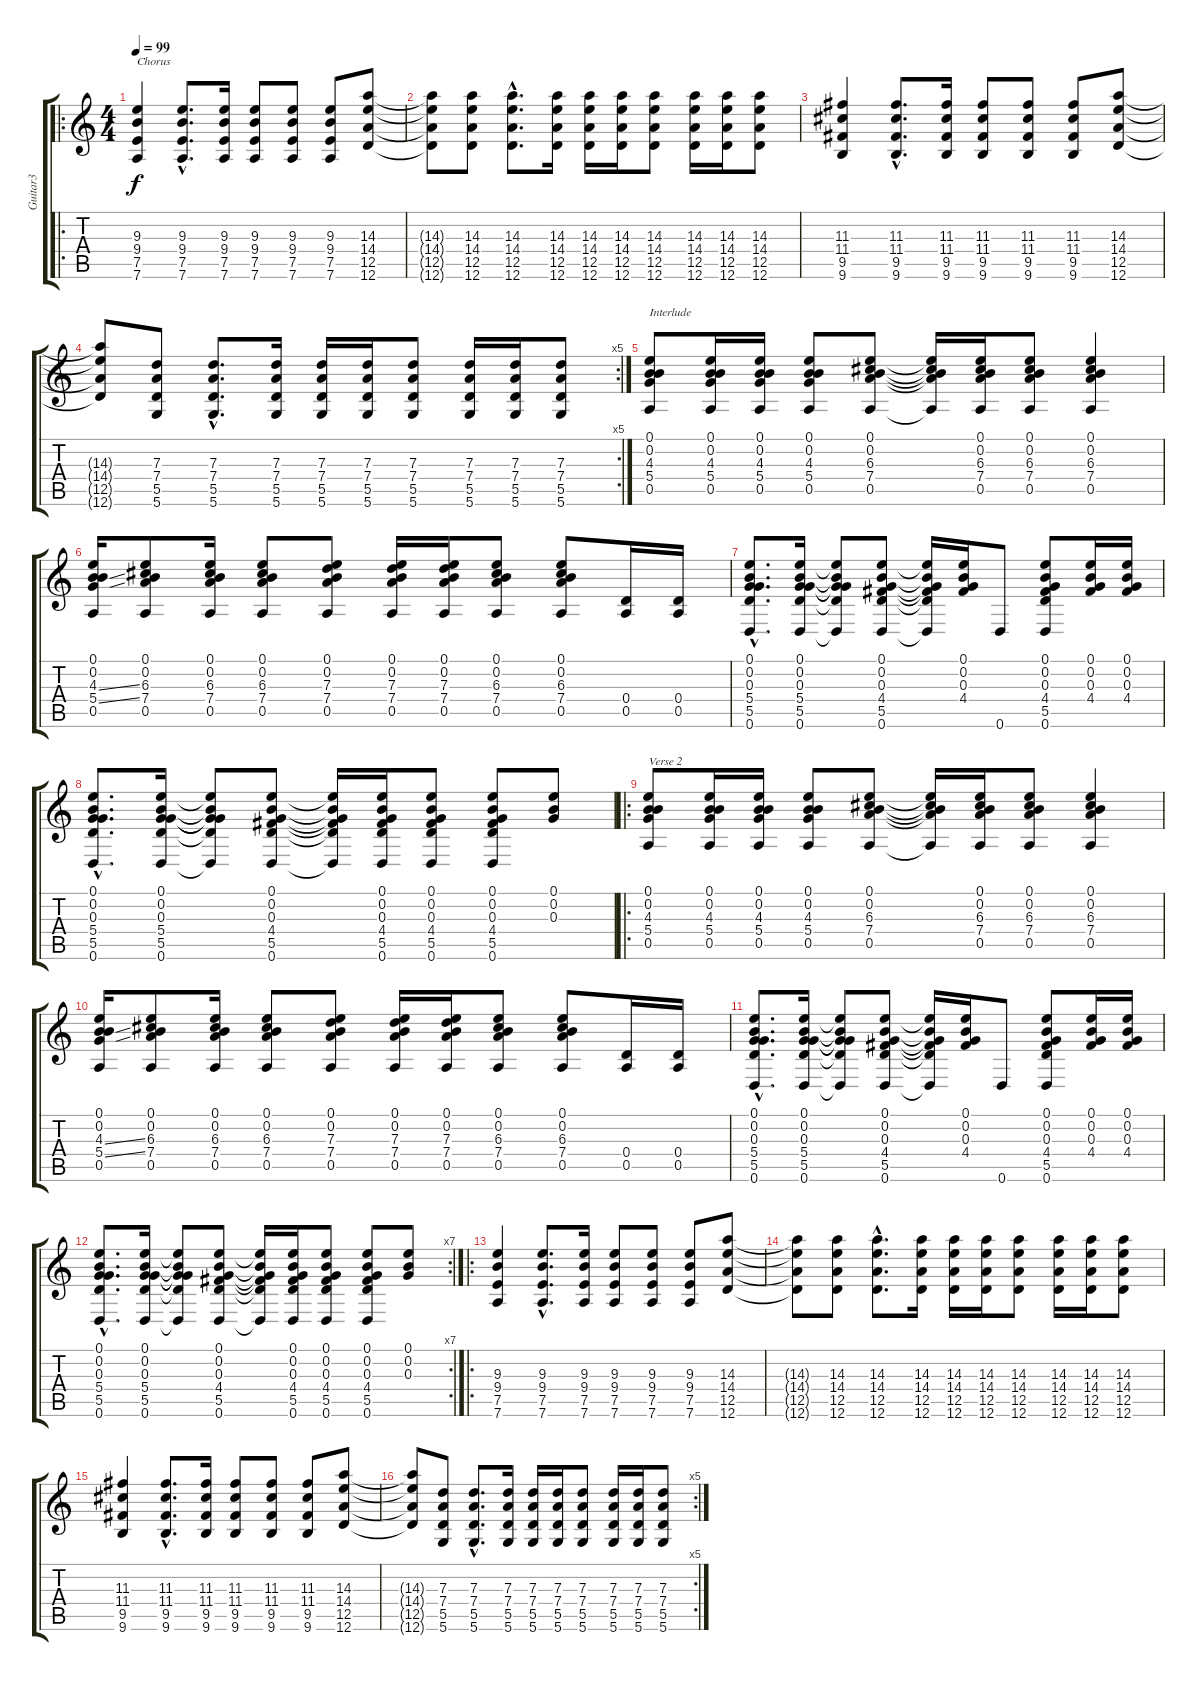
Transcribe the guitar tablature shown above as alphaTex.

\track ("Guitar3" "Guitar3") {instrument acousticguitarsteel}
\staff {score tabs}
\tuning (E4 B3 G3 D3 A2 D2) {hide}
\ro
\ts (4 4)
\tempo 99
\clef g2
\ks c
(9.3 9.4 7.5 7.6).4{txt "Chorus" dy f} (9.3{hac} 9.4{hac} 7.5{hac} 7.6{hac}).8{d} (9.3 9.4 7.5 7.6).16 (9.3 9.4 7.5 7.6).8 (9.3 9.4 7.5 7.6).8 (9.3 9.4 7.5 7.6).8 (14.3 14.4 12.5 12.6).8 |
(14.3{t} 14.4{t} 12.5{t} 12.6{t}).8 (14.3 14.4 12.5 12.6).8 (14.3{hac} 14.4{hac} 12.5{hac} 12.6{hac}).8{d} (14.3 14.4 12.5 12.6).16 (14.3 14.4 12.5 12.6).16 (14.3 14.4 12.5 12.6).16 (14.3 14.4 12.5 12.6).8 (14.3 14.4 12.5 12.6).16 (14.3 14.4 12.5 12.6).16 (14.3 14.4 12.5 12.6).8 |
(11.3 11.4 9.5 9.6).4 (11.3{hac} 11.4{hac} 9.5{hac} 9.6{hac}).8{d} (11.3 11.4 9.5 9.6).16 (11.3 11.4 9.5 9.6).8 (11.3 11.4 9.5 9.6).8 (11.3 11.4 9.5 9.6).8 (14.3 14.4 12.5 12.6).8 |
\rc 5
(14.3{t} 14.4{t} 12.5{t} 12.6{t}).8 (7.3 7.4 5.5 5.6).8 (7.3{hac} 7.4{hac} 5.5{hac} 5.6{hac}).8{d} (7.3 7.4 5.5 5.6).16 (7.3 7.4 5.5 5.6).16 (7.3 7.4 5.5 5.6).16 (7.3 7.4 5.5 5.6).8 (7.3 7.4 5.5 5.6).16 (7.3 7.4 5.5 5.6).16 (7.3 7.4 5.5 5.6).8 |
(0.1 0.2 4.3 5.4 0.5).8{txt "Interlude"} (0.1 0.2 4.3 5.4 0.5).16 (0.1 0.2 4.3 5.4 0.5).16 (0.1 0.2 4.3 5.4 0.5).8 (0.1 0.2 6.3 7.4 0.5).8 (0.1{t} 0.2{t} 6.3{t} 7.4{t} 0.5{t}).16 (0.1 0.2 6.3 7.4 0.5).16 (0.1 0.2 6.3 7.4 0.5).8 (0.1 0.2 6.3 7.4 0.5).4 |
(0.1 0.2 4.3{ss} 5.4{ss} 0.5).16 (0.1 0.2 6.3 7.4 0.5).8 (0.1 0.2 6.3 7.4 0.5).16 (0.1 0.2 6.3 7.4 0.5).8 (0.1 0.2 7.3 7.4 0.5).8 (0.1 0.2 7.3 7.4 0.5).16 (0.1 0.2 7.3 7.4 0.5).16 (0.1 0.2 6.3 7.4 0.5).8 (0.1 0.2 6.3 7.4 0.5).8 (0.4 0.5).16 (0.4 0.5).16 |
(0.1{hac} 0.2{hac} 0.3{hac} 5.4{hac} 5.5{hac} 0.6{hac}).8{d} (0.1 0.2 0.3 5.4 5.5 0.6).16 (0.1{t} 0.2{t} 0.3{t} 5.4{t} 5.5{t} 0.6{t}).8 (0.1 0.2 0.3 4.4 5.5 0.6).8 (0.1{t} 0.2{t} 0.3{t} 4.4{t} 5.5{t} 0.6{t}).16 (0.1 0.2 0.3 4.4).16 0.6.8 (0.1 0.2 0.3 4.4 5.5 0.6).8 (0.1 0.2 0.3 4.4).16 (0.1 0.2 0.3 4.4).16 |
(0.1{hac} 0.2{hac} 0.3{hac} 5.4{hac} 5.5{hac} 0.6{hac}).8{d} (0.1 0.2 0.3 5.4 5.5 0.6).16 (0.1{t} 0.2{t} 0.3{t} 5.4{t} 5.5{t} 0.6{t}).8 (0.1 0.2 0.3 4.4 5.5 0.6).8 (0.1{t} 0.2{t} 0.3{t} 4.4{t} 5.5{t} 0.6{t}).16 (0.1 0.2 0.3 4.4 5.5 0.6).16 (0.1 0.2 0.3 4.4 5.5 0.6).8 (0.1 0.2 0.3 4.4 5.5 0.6).8 (0.1 0.2 0.3).8 |
\ro
(0.1 0.2 4.3 5.4 0.5).8{txt "Verse 2"} (0.1 0.2 4.3 5.4 0.5).16 (0.1 0.2 4.3 5.4 0.5).16 (0.1 0.2 4.3 5.4 0.5).8 (0.1 0.2 6.3 7.4 0.5).8 (0.1{t} 0.2{t} 6.3{t} 7.4{t} 0.5{t}).16 (0.1 0.2 6.3 7.4 0.5).16 (0.1 0.2 6.3 7.4 0.5).8 (0.1 0.2 6.3 7.4 0.5).4 |
(0.1 0.2 4.3{ss} 5.4{ss} 0.5).16 (0.1 0.2 6.3 7.4 0.5).8 (0.1 0.2 6.3 7.4 0.5).16 (0.1 0.2 6.3 7.4 0.5).8 (0.1 0.2 7.3 7.4 0.5).8 (0.1 0.2 7.3 7.4 0.5).16 (0.1 0.2 7.3 7.4 0.5).16 (0.1 0.2 6.3 7.4 0.5).8 (0.1 0.2 6.3 7.4 0.5).8 (0.4 0.5).16 (0.4 0.5).16 |
(0.1{hac} 0.2{hac} 0.3{hac} 5.4{hac} 5.5{hac} 0.6{hac}).8{d} (0.1 0.2 0.3 5.4 5.5 0.6).16 (0.1{t} 0.2{t} 0.3{t} 5.4{t} 5.5{t} 0.6{t}).8 (0.1 0.2 0.3 4.4 5.5 0.6).8 (0.1{t} 0.2{t} 0.3{t} 4.4{t} 5.5{t} 0.6{t}).16 (0.1 0.2 0.3 4.4).16 0.6.8 (0.1 0.2 0.3 4.4 5.5 0.6).8 (0.1 0.2 0.3 4.4).16 (0.1 0.2 0.3 4.4).16 |
\rc 7
(0.1{hac} 0.2{hac} 0.3{hac} 5.4{hac} 5.5{hac} 0.6{hac}).8{d} (0.1 0.2 0.3 5.4 5.5 0.6).16 (0.1{t} 0.2{t} 0.3{t} 5.4{t} 5.5{t} 0.6{t}).8 (0.1 0.2 0.3 4.4 5.5 0.6).8 (0.1{t} 0.2{t} 0.3{t} 4.4{t} 5.5{t} 0.6{t}).16 (0.1 0.2 0.3 4.4 5.5 0.6).16 (0.1 0.2 0.3 4.4 5.5 0.6).8 (0.1 0.2 0.3 4.4 5.5 0.6).8 (0.1 0.2 0.3).8 |
\ro
(9.3 9.4 7.5 7.6).4 (9.3{hac} 9.4{hac} 7.5{hac} 7.6{hac}).8{d} (9.3 9.4 7.5 7.6).16 (9.3 9.4 7.5 7.6).8 (9.3 9.4 7.5 7.6).8 (9.3 9.4 7.5 7.6).8 (14.3 14.4 12.5 12.6).8 |
(14.3{t} 14.4{t} 12.5{t} 12.6{t}).8 (14.3 14.4 12.5 12.6).8 (14.3{hac} 14.4{hac} 12.5{hac} 12.6{hac}).8{d} (14.3 14.4 12.5 12.6).16 (14.3 14.4 12.5 12.6).16 (14.3 14.4 12.5 12.6).16 (14.3 14.4 12.5 12.6).8 (14.3 14.4 12.5 12.6).16 (14.3 14.4 12.5 12.6).16 (14.3 14.4 12.5 12.6).8 |
(11.3 11.4 9.5 9.6).4 (11.3{hac} 11.4{hac} 9.5{hac} 9.6{hac}).8{d} (11.3 11.4 9.5 9.6).16 (11.3 11.4 9.5 9.6).8 (11.3 11.4 9.5 9.6).8 (11.3 11.4 9.5 9.6).8 (14.3 14.4 12.5 12.6).8 |
\rc 5
(14.3{t} 14.4{t} 12.5{t} 12.6{t}).8 (7.3 7.4 5.5 5.6).8 (7.3{hac} 7.4{hac} 5.5{hac} 5.6{hac}).8{d} (7.3 7.4 5.5 5.6).16 (7.3 7.4 5.5 5.6).16 (7.3 7.4 5.5 5.6).16 (7.3 7.4 5.5 5.6).8 (7.3 7.4 5.5 5.6).16 (7.3 7.4 5.5 5.6).16 (7.3 7.4 5.5 5.6).8
